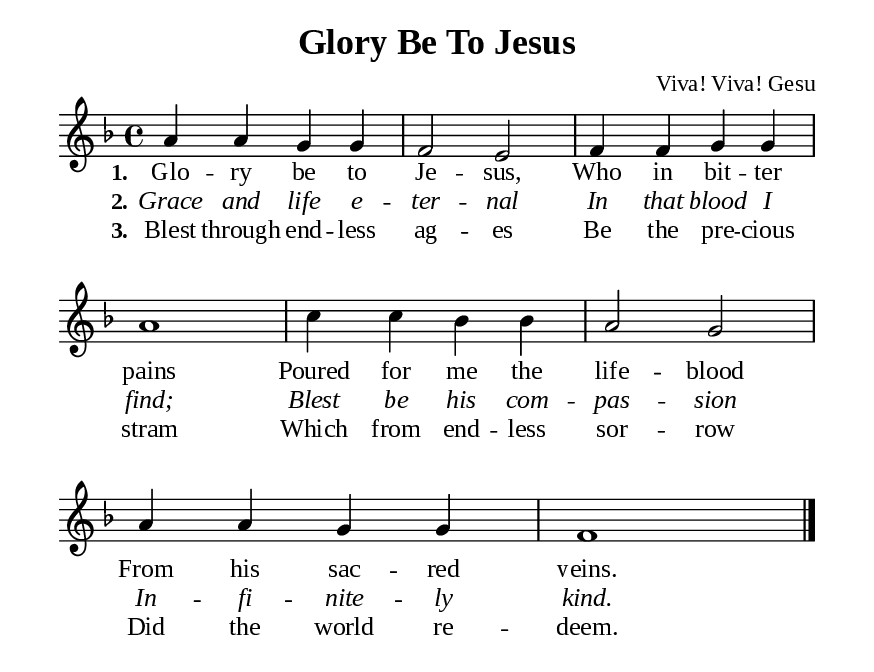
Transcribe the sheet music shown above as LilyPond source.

%%%%%%%%%%%%%%%%%%%%%%%%%%%%%
% CONTENTS OF THIS DOCUMENT
% 1. Common settings
% 2. Verse music
% 3. Verse lyrics
% 4. Layout
%%%%%%%%%%%%%%%%%%%%%%%%%%%%%

%%%%%%%%%%%%%%%%%%%%%%%%%%%%%
% 1. Common settings
%%%%%%%%%%%%%%%%%%%%%%%%%%%%%
\version "2.18.2"

\header {
  title = "Glory Be To Jesus"
  composer = "Viva! Viva! Gesu"
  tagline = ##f
}

global= {
  \key f \major
  \time 4/4
  \override Score.BarNumber.break-visibility = ##(#f #f #f)
  \override Lyrics.LyricSpace.minimum-distance = #3.0
}

\paper {
  #(set-paper-size "a5")
  top-margin = 3.2\mm
  bottom-marign = 10\mm
  left-margin = 10\mm
  right-margin = 10\mm
  indent = #0
  #(define fonts
	 (make-pango-font-tree "Liberation Serif"
	 		       "Liberation Serif"
			       "Liberation Serif"
			       (/ 20 20)))
  system-system-spacing = #'((basic-distance . 3) (padding . 5))
}

printItalic = \with {
  \override LyricText.font-shape = #'italic
}

%%%%%%%%%%%%%%%%%%%%%%%%%%%%%
% 2. Verse music
%%%%%%%%%%%%%%%%%%%%%%%%%%%%%
musicVerseSoprano = \relative c'' {
  %{	01	%} a4 a g g |
  %{	02	%} f2 e |
  %{	03	%} f4 f g g |
  %{	04	%} a1 |
  %{	05	%} c4 c bes bes |
  %{	06	%} a2 g |
  %{	07	%} a4 a g g |
  %{	08	%} f1 \bar "|."
}

%%%%%%%%%%%%%%%%%%%%%%%%%%%%%
% 3. Verse lyrics
%%%%%%%%%%%%%%%%%%%%%%%%%%%%%
verseOne = \lyricmode {
  \set stanza = #"1."
  Glo -- ry be to Je -- sus,
  Who in bit -- ter pains
  Poured for me the life -- blood
  From his sac -- red veins.
}

verseTwo = \lyricmode {
  \set stanza = #"2."
  Grace and life e -- ter -- nal
  In that blood I find;
  Blest be his com -- pas -- sion
  In -- fi -- nite -- ly kind.
}

verseThree = \lyricmode {
  \set stanza = #"3."
  Blest through end -- less ag -- es
  Be the pre -- cious stram
  Which from end -- less sor -- row
  Did the world re -- deem.
}

%%%%%%%%%%%%%%%%%%%%%%%%%%%%%
% 4. Layout
%%%%%%%%%%%%%%%%%%%%%%%%%%%%%
\score {
    \new ChoirStaff <<
      \new Staff <<
        \clef "treble"
        \new Voice = "sopranos" { \global   \musicVerseSoprano }
      >>
      \new Lyrics \lyricsto sopranos \verseOne
      \new Lyrics \printItalic \lyricsto sopranos \verseTwo
      \new Lyrics \lyricsto sopranos \verseThree
    >>
}
